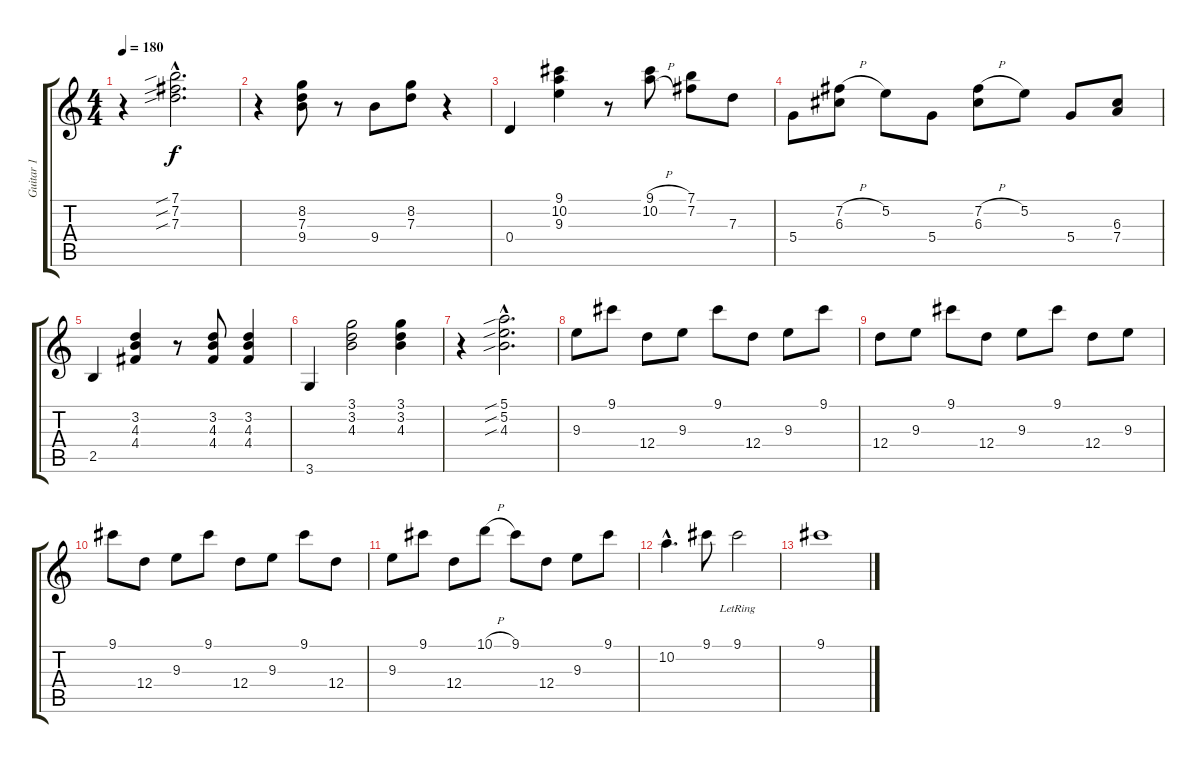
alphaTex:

\track ("Guitar 1" "Guitar 1") {instrument acousticguitarnylon}
\staff {score tabs}
\tuning (E4 B3 G3 D3 A2 E2) {hide}
\ts (4 4)
\tempo 180
\clef g2
\ks c
r.4{dy f volume 15 balance 5} (7.1{sib hac} 7.2{sib hac} 7.3{sib hac}).2{d} |
r.4 (8.2 7.3 9.4).8 r.8 9.4.8 (8.2 7.3).8 r.4 |
0.4.4 (9.1 10.2 9.3).4 r.8 (9.1{h} 10.2{h}).8 (7.1 7.2).8 7.3.8 |
5.4.8 (7.2{h} 6.3).8 5.2.8 5.4.8 (7.2{h} 6.3).8 5.2.8 5.4.8 (6.3 7.4).8 |
2.5.4 (3.2 4.3 4.4).4 r.8 (3.2 4.3 4.4).8 (3.2 4.3 4.4).4 |
3.6.4 (3.1 3.2 4.3).2 (3.1 3.2 4.3).4 |
r.4 (5.1{sib hac} 5.2{sib hac} 4.3{sib hac}).2{d} |
9.3.8 9.1.8 12.4.8 9.3.8 9.1.8 12.4.8 9.3.8 9.1.8 |
12.4.8 9.3.8 9.1.8 12.4.8 9.3.8 9.1.8 12.4.8 9.3.8 |
9.1.8 12.4.8 9.3.8 9.1.8 12.4.8 9.3.8 9.1.8 12.4.8 |
9.3.8 9.1.8 12.4.8 10.1{h}.8 9.1.8 12.4.8 9.3.8 9.1.8 |
10.2{hac}.4{d} 9.1.8 9.1{lr}.2 |
9.1.1{volume 7}
